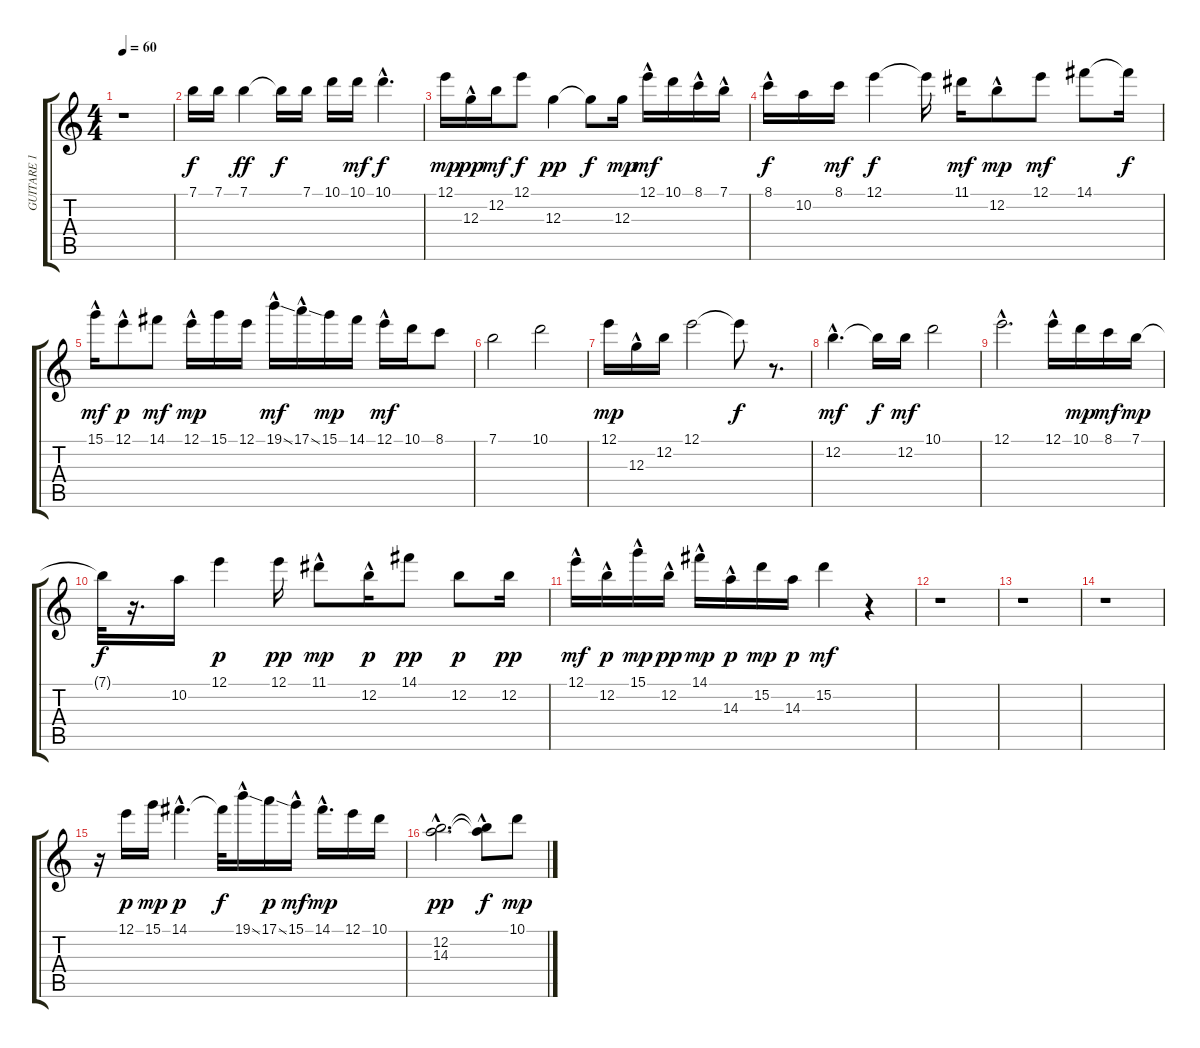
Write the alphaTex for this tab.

\track ("GUITARE 1" "GUITARE 1") {instrument electricguitarjazz}
\staff {score tabs}
\tuning (E4 B3 G3 D3 A2 E2) {hide}
\ts (4 4)
\tempo 60
\clef g2
\ks c
r.1{dy f instrument electricguitarjazz} |
7.1.16 7.1.16 7.1.4{dy ff} 7.1{t}.16{dy f} 7.1.16 10.1.16 10.1.16{dy mf} 10.1{hac}.4{d dy f} |
12.1.16{dy mp} 12.3{hac}.16{dy pp} 12.2.16{dy mf} 12.1.8{dy f} 12.3.4{dy pp} 12.3{t}.8{dy f} 12.3.16{dy mp} 12.1{hac}.16{dy mf} 10.1.16 8.1{hac}.16 7.1{hac}.16 |
8.1{hac}.16{dy f} 10.2.16 8.1.16{dy mf} 12.1.4{dy f} 12.1{t}.16 11.1.16{dy mf} 12.2{hac}.8{dy mp} 12.1.8{dy mf} 14.1.8 14.1{t}.16{dy f} |
15.1{hac}.16{dy mf} 12.1{hac}.8{dy p} 14.1.8{dy mf} 12.1{hac}.16{dy mp} 15.1.16 12.1.16 19.1{ss hac}.16{dy mf} 17.1{ss hac}.16 15.1.16{dy mp} 14.1.16 12.1{hac}.16{dy mf} 10.1.16 8.1.8 |
7.1.2 10.1.2 |
12.1.16{dy mp} 12.3{hac}.16 12.2.16 12.1.2 12.1{t}.8{dy f} r.8{d} |
12.2{hac}.4{d dy mf} 12.2{t}.16{dy f} 12.2.16{dy mf} 10.1.2 |
12.1{hac}.2{d} 12.1{hac}.16 10.1.16{dy mp} 8.1.16{dy mf} 7.1.16{dy mp} |
7.1{t}.32{dy f} r.16{d} 10.2.16 12.1.4{dy p} 12.1.16{dy pp} 11.1{hac}.8{dy mp} 12.2{hac}.16{dy p} 14.1.8{dy pp} 12.2.8{dy p} 12.2.16{dy pp} |
12.1{hac}.16{dy mf} 12.2{hac}.16{dy p} 15.1{hac}.16{dy mp} 12.2{hac}.16{dy pp} 14.1{hac}.16{dy mp} 14.3{hac}.16{dy p} 15.2.16{dy mp} 14.3.16{dy p} 15.2.4{dy mf} r.4 |
r.1 |
r.1 |
r.1 |
r.16 12.1.16{dy p} 15.1.16{dy mp} 14.1{hac}.4{d dy p} 14.1{t}.32{dy f} 19.1{ss hac}.16 17.1{ss}.16{dy p} 15.1{hac}.16{dy mf} 14.1{hac}.16{d dy mp} 12.1.16 10.1.16 |
(12.2{hac} 14.3{hac}).2{d dy pp} (12.2{t} 14.3{hac t}).8{dy f} 10.1.8{dy mp}
